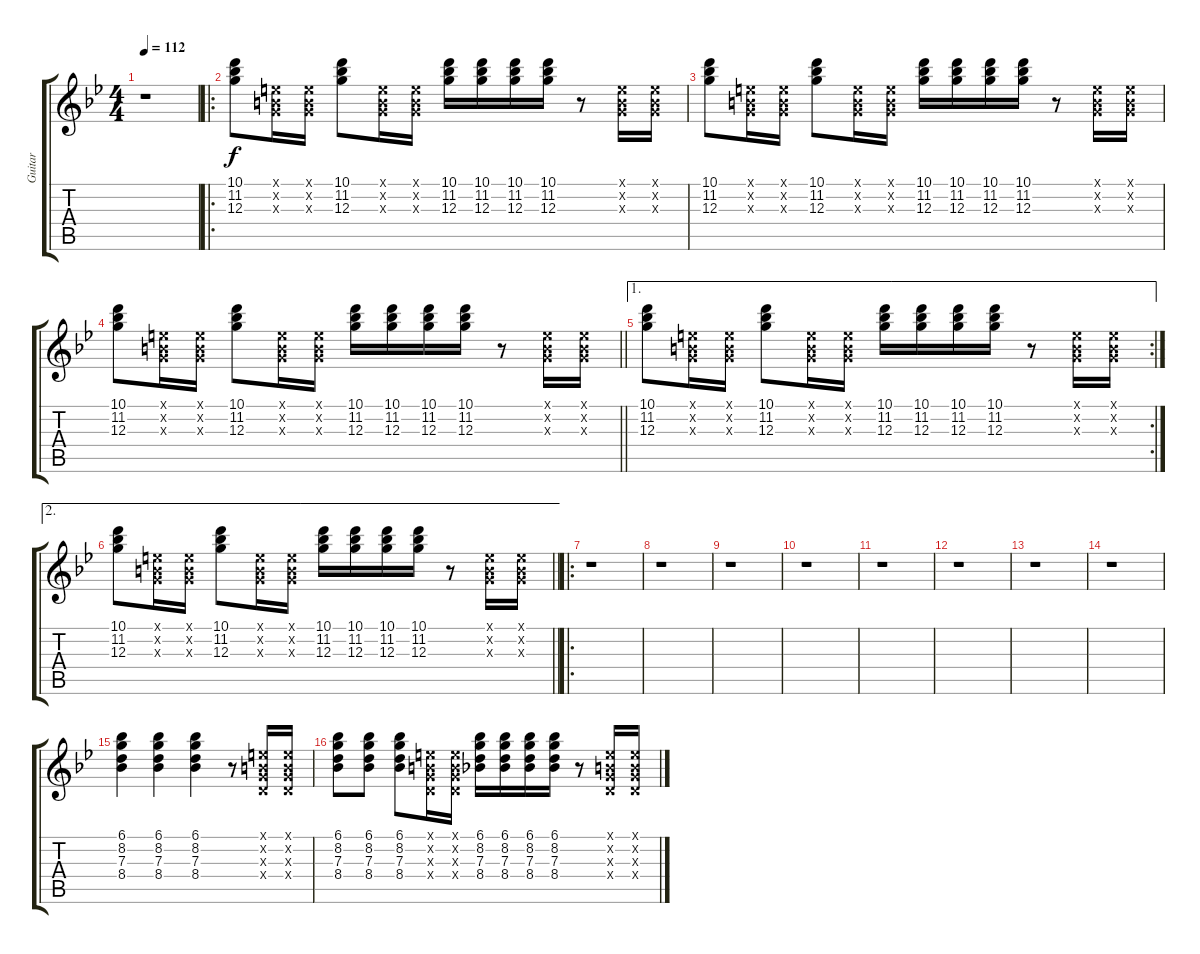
\track ("Guitar" "Guitar") {instrument overdrivenguitar}
\staff {score tabs}
\tuning (E4 B3 G3 D3 A2 E2) {hide}
\ts (4 4)
\tempo 112
\clef g2
\ks bb
r.1{dy f instrument overdrivenguitar} |
\ro
(10.1 11.2 12.3).8 (0.1{x} 0.2{x} 0.3{x}).16 (0.1{x} 0.2{x} 0.3{x}).16 (10.1 11.2 12.3).8 (0.1{x} 0.2{x} 0.3{x}).16 (0.1{x} 0.2{x} 0.3{x}).16 (10.1 11.2 12.3).16 (10.1 11.2 12.3).16 (10.1 11.2 12.3).16 (10.1 11.2 12.3).16 r.8 (0.1{x} 0.2{x} 0.3{x}).16 (0.1{x} 0.2{x} 0.3{x}).16 |
(10.1 11.2 12.3).8 (0.1{x} 0.2{x} 0.3{x}).16 (0.1{x} 0.2{x} 0.3{x}).16 (10.1 11.2 12.3).8 (0.1{x} 0.2{x} 0.3{x}).16 (0.1{x} 0.2{x} 0.3{x}).16 (10.1 11.2 12.3).16 (10.1 11.2 12.3).16 (10.1 11.2 12.3).16 (10.1 11.2 12.3).16 r.8 (0.1{x} 0.2{x} 0.3{x}).16 (0.1{x} 0.2{x} 0.3{x}).16 |
\barLineRight lightlight
(10.1 11.2 12.3).8 (0.1{x} 0.2{x} 0.3{x}).16 (0.1{x} 0.2{x} 0.3{x}).16 (10.1 11.2 12.3).8 (0.1{x} 0.2{x} 0.3{x}).16 (0.1{x} 0.2{x} 0.3{x}).16 (10.1 11.2 12.3).16 (10.1 11.2 12.3).16 (10.1 11.2 12.3).16 (10.1 11.2 12.3).16 r.8 (0.1{x} 0.2{x} 0.3{x}).16 (0.1{x} 0.2{x} 0.3{x}).16 |
\ae 1
\rc 2
(10.1 11.2 12.3).8 (0.1{x} 0.2{x} 0.3{x}).16 (0.1{x} 0.2{x} 0.3{x}).16 (10.1 11.2 12.3).8 (0.1{x} 0.2{x} 0.3{x}).16 (0.1{x} 0.2{x} 0.3{x}).16 (10.1 11.2 12.3).16 (10.1 11.2 12.3).16 (10.1 11.2 12.3).16 (10.1 11.2 12.3).16 r.8 (0.1{x} 0.2{x} 0.3{x}).16 (0.1{x} 0.2{x} 0.3{x}).16 |
\ae 2
\barLineRight lightlight
(10.1 11.2 12.3).8 (0.1{x} 0.2{x} 0.3{x}).16 (0.1{x} 0.2{x} 0.3{x}).16 (10.1 11.2 12.3).8 (0.1{x} 0.2{x} 0.3{x}).16 (0.1{x} 0.2{x} 0.3{x}).16 (10.1 11.2 12.3).16 (10.1 11.2 12.3).16 (10.1 11.2 12.3).16 (10.1 11.2 12.3).16 r.8 (0.1{x} 0.2{x} 0.3{x}).16 (0.1{x} 0.2{x} 0.3{x}).16 |
\ro
r.1 |
r.1 |
r.1 |
r.1 |
r.1 |
r.1 |
r.1 |
r.1 |
(6.1 8.2 7.3 8.4).4 (6.1 8.2 7.3 8.4).4 (6.1 8.2 7.3 8.4).4 r.8 (0.1{x} 0.2{x} 0.3{x} 0.4{x}).16 (0.1{x} 0.2{x} 0.3{x} 0.4{x}).16 |
(6.1 8.2 7.3 8.4).8 (6.1 8.2 7.3 8.4).8 (6.1 8.2 7.3 8.4).8 (0.1{x} 0.2{x} 0.3{x} 0.4{x}).16 (0.1{x} 0.2{x} 0.3{x} 0.4{x}).16 (6.1 8.2 7.3 8.4).16 (6.1 8.2 7.3 8.4).16 (6.1 8.2 7.3 8.4).16 (6.1 8.2 7.3 8.4).16 r.8 (0.1{x} 0.2{x} 0.3{x} 0.4{x}).16 (0.1{x} 0.2{x} 0.3{x} 0.4{x}).16
